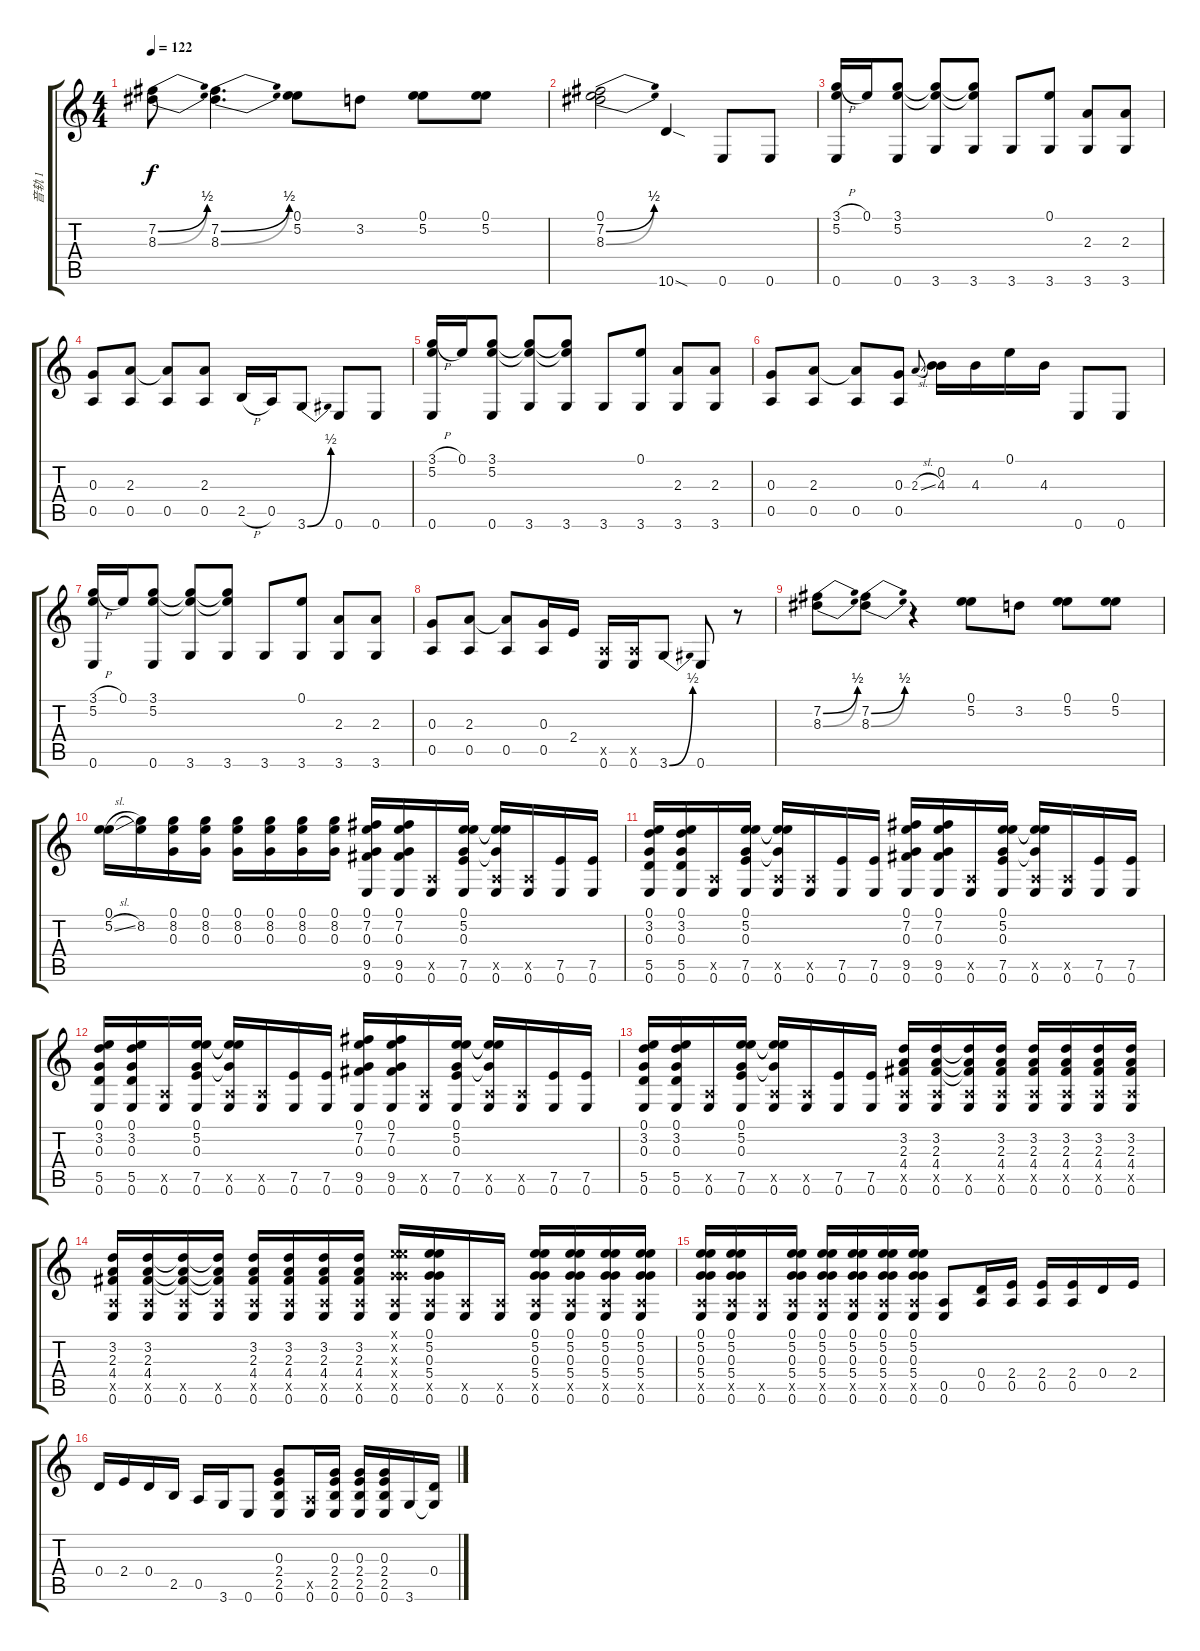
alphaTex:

\track ("音轨 1" "音轨 1") {instrument acousticguitarsteel}
\staff {score tabs}
\tuning (E4 B3 G3 D3 A2 E2) {hide}
\ts (4 4)
\tempo 122
\clef g2
\ks c
(7.2{be (bend 0 0 60 2)} 8.3{be (bend 0 0 60 2)}).8{dy f} (7.2{be (bend 0 0 60 2)} 8.3{be (bend 0 0 60 2)}).4{d} (0.1 5.2).8 3.2.8 (0.1 5.2).8 (0.1 5.2).8 |
(0.1 7.2{be (bend 0 0 60 2)} 8.3{be (bend 0 0 60 2)}).2 10.6{sod}.4 0.6.8 0.6.8 |
(3.1{h} 5.2 0.6).16 0.1.16 (3.1 5.2 0.6).8 (3.1{t} 5.2{t} 3.6).8 (3.1{t} 5.2{t} 3.6).8 3.6.8 (0.1 3.6).8 (2.3 3.6).8 (2.3 3.6).8 |
(0.3 0.5).8 (2.3 0.5).8 (2.3{t} 0.5).8 (2.3 0.5).8 2.5{h}.16 0.5.16 3.6{be (bend 0 0 60 2)}.8 0.6.8 0.6.8 |
(3.1{h} 5.2 0.6).16 0.1.16 (3.1 5.2 0.6).8 (3.1{t} 5.2{t} 3.6).8 (3.1{t} 5.2{t} 3.6).8 3.6.8 (0.1 3.6).8 (2.3 3.6).8 (2.3 3.6).8 |
(0.3 0.5).8 (2.3 0.5).8 (2.3{t} 0.5).8 (0.3 0.5).8 2.3{sl}.8{gr onbeat} (0.2 4.3).16 4.3.16 0.1.16 4.3.16 0.6.8 0.6.8 |
(3.1{h} 5.2 0.6).16 0.1.16 (3.1 5.2 0.6).8 (3.1{t} 5.2{t} 3.6).8 (3.1{t} 5.2{t} 3.6).8 3.6.8 (0.1 3.6).8 (2.3 3.6).8 (2.3 3.6).8 |
(0.3 0.5).8 (2.3 0.5).8 (2.3{t} 0.5).8 (0.3 0.5).16 2.4.16 (0.5{x} 0.6).16 (0.5{x} 0.6).16 3.6{be (bend 0 0 60 2)}.8 0.6.8 r.8 |
(7.2{be (bend 0 0 60 2)} 8.3{be (bend 0 0 60 2)}).8 (7.2{be (bend 0 0 60 2)} 8.3{be (bend 0 0 60 2)}).8 r.4 (0.1 5.2).8 3.2.8 (0.1 5.2).8 (0.1 5.2).8 |
(0.1 5.2{sl}).16 (0.1{t} 8.2).16 (0.1 8.2 0.3).16 (0.1 8.2 0.3).16 (0.1 8.2 0.3).16 (0.1 8.2 0.3).16 (0.1 8.2 0.3).16 (0.1 8.2 0.3).16 (0.1 7.2 0.3 9.5 0.6).16 (0.1 7.2 0.3 9.5 0.6).16 (0.5{x} 0.6).16 (0.1 5.2 0.3 7.5 0.6).16 (0.1{t} 5.2{t} 0.3{t} 0.5{x} 0.6).16 (0.5{x} 0.6).16 (7.5 0.6).16 (7.5 0.6).16 |
(0.1 3.2 0.3 5.5 0.6).16 (0.1 3.2 0.3 5.5 0.6).16 (0.5{x} 0.6).16 (0.1 5.2 0.3 7.5 0.6).16 (0.1{t} 5.2{t} 0.3{t} 0.5{x} 0.6).16 (0.5{x} 0.6).16 (7.5 0.6).16 (7.5 0.6).16 (0.1 7.2 0.3 9.5 0.6).16 (0.1 7.2 0.3 9.5 0.6).16 (0.5{x} 0.6).16 (0.1 5.2 0.3 7.5 0.6).16 (0.1{t} 5.2{t} 0.3{t} 0.5{x} 0.6).16 (0.5{x} 0.6).16 (7.5 0.6).16 (7.5 0.6).16 |
(0.1 3.2 0.3 5.5 0.6).16 (0.1 3.2 0.3 5.5 0.6).16 (0.5{x} 0.6).16 (0.1 5.2 0.3 7.5 0.6).16 (0.1{t} 5.2{t} 0.3{t} 0.5{x} 0.6).16 (0.5{x} 0.6).16 (7.5 0.6).16 (7.5 0.6).16 (0.1 7.2 0.3 9.5 0.6).16 (0.1 7.2 0.3 9.5 0.6).16 (0.5{x} 0.6).16 (0.1 5.2 0.3 7.5 0.6).16 (0.1{t} 5.2{t} 0.3{t} 0.5{x} 0.6).16 (0.5{x} 0.6).16 (7.5 0.6).16 (7.5 0.6).16 |
(0.1 3.2 0.3 5.5 0.6).16 (0.1 3.2 0.3 5.5 0.6).16 (0.5{x} 0.6).16 (0.1 5.2 0.3 7.5 0.6).16 (0.1{t} 5.2{t} 0.3{t} 0.5{x} 0.6).16 (0.5{x} 0.6).16 (7.5 0.6).16 (7.5 0.6).16 (3.2 2.3 4.4 0.5{x} 0.6).16 (3.2 2.3 4.4 0.5{x} 0.6).16 (3.2{t} 2.3{t} 4.4{t} 0.5{x} 0.6).16 (3.2 2.3 4.4 0.5{x} 0.6).16 (3.2 2.3 4.4 0.5{x} 0.6).16 (3.2 2.3 4.4 0.5{x} 0.6).16 (3.2 2.3 4.4 0.5{x} 0.6).16 (3.2 2.3 4.4 0.5{x} 0.6).16 |
(3.2 2.3 4.4 0.5{x} 0.6).16 (3.2 2.3 4.4 0.5{x} 0.6).16 (3.2{t} 2.3{t} 4.4{t} 0.5{x} 0.6).16 (3.2{t} 2.3{t} 4.4{t} 0.5{x} 0.6).16 (3.2 2.3 4.4 0.5{x} 0.6).16 (3.2 2.3 4.4 0.5{x} 0.6).16 (3.2 2.3 4.4 0.5{x} 0.6).16 (3.2 2.3 4.4 0.5{x} 0.6).16 (0.1{x} 5.2{x} 0.3{x} 5.4{x} 0.5{x} 0.6).16 (0.1 5.2 0.3 5.4 0.5{x} 0.6).16 (0.5{x} 0.6).16 (0.5{x} 0.6).16 (0.1 5.2 0.3 5.4 0.5{x} 0.6).16 (0.1 5.2 0.3 5.4 0.5{x} 0.6).16 (0.1 5.2 0.3 5.4 0.5{x} 0.6).16 (0.1 5.2 0.3 5.4 0.5{x} 0.6).16 |
(0.1 5.2 0.3 5.4 0.5{x} 0.6).16 (0.1 5.2 0.3 5.4 0.5{x} 0.6).16 (0.5{x} 0.6).16 (0.1 5.2 0.3 5.4 0.5{x} 0.6).16 (0.1 5.2 0.3 5.4 0.5{x} 0.6).16 (0.1 5.2 0.3 5.4 0.5{x} 0.6).16 (0.1 5.2 0.3 5.4 0.5{x} 0.6).16 (0.1 5.2 0.3 5.4 0.5{x} 0.6).16 (0.5 0.6).8 (0.4 0.5).16 (2.4 0.5).16 (2.4 0.5).16 (2.4 0.5).16 0.4.16 2.4.16 |
0.4.16 2.4.16 0.4.16 2.5.16 0.5.16 3.6.16 0.6.8 (0.3 2.4 2.5 0.6).8 (0.5{x} 0.6).16 (0.3 2.4 2.5 0.6).16 (0.3 2.4 2.5 0.6).16 (0.3 2.4 2.5 0.6).16 3.6.16 (0.4 3.6{t}).16
